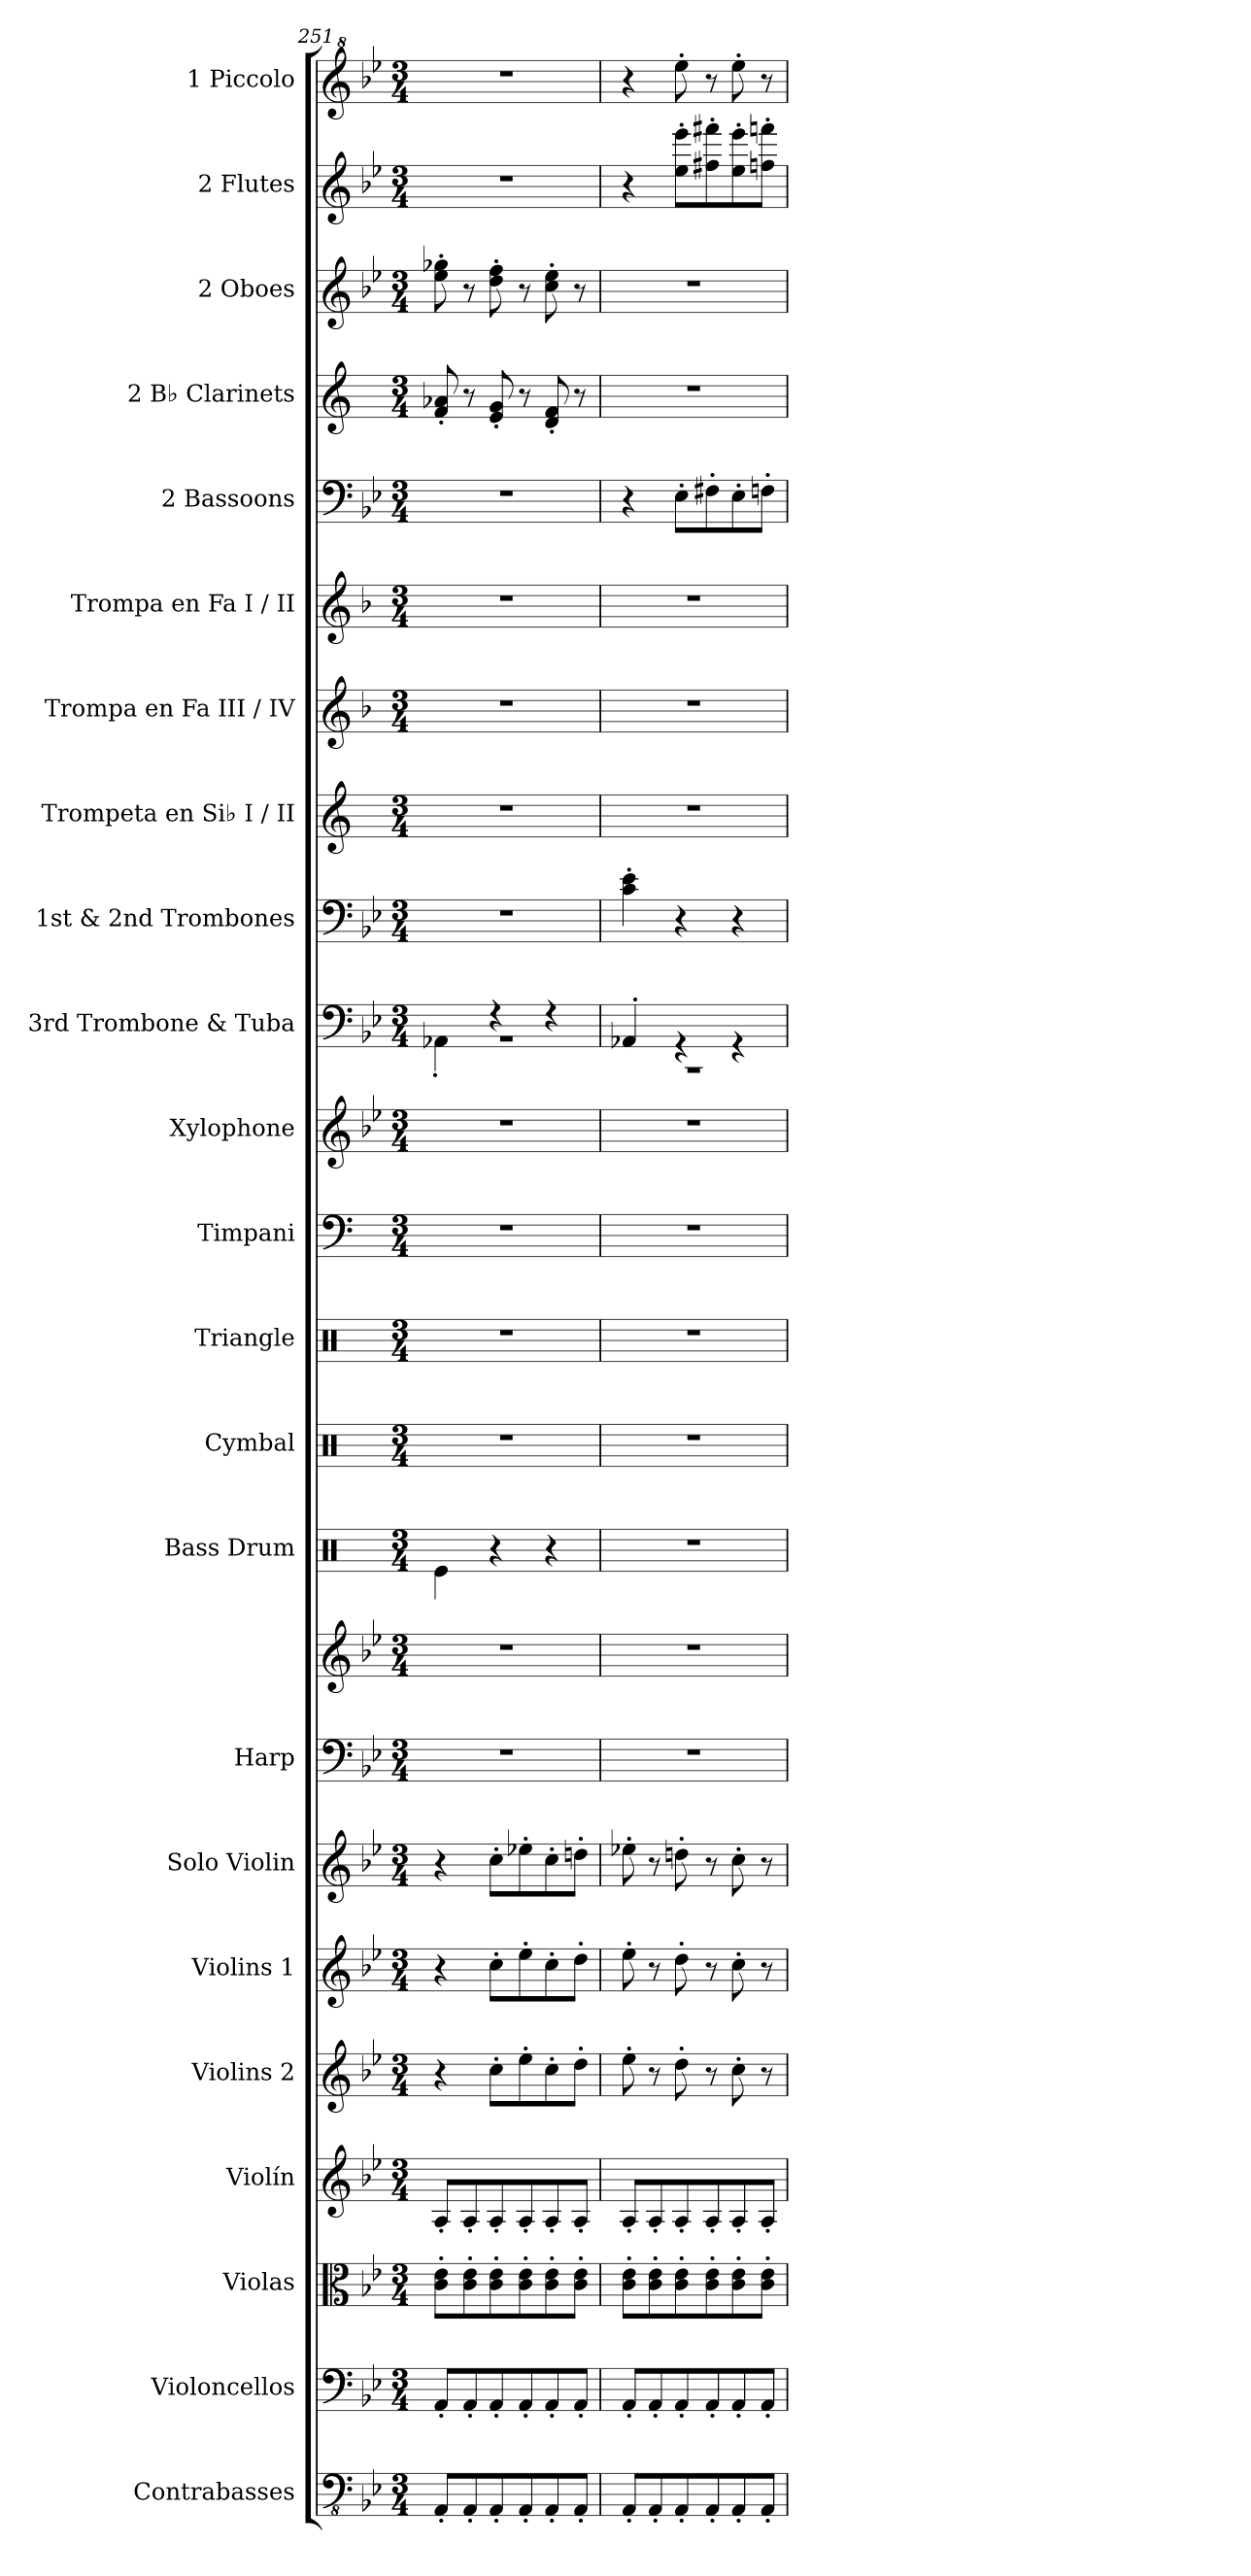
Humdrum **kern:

**kern	**kern	**kern	**kern	**kern	**kern	**kern	**kern	**kern	**kern	**kern	**kern	**kern	**kern	**kern	**kern	**kern	**kern	**kern	**kern	**kern	**kern	**kern	**kern
*part23	*part22	*part21	*part20	*part19	*part18	*part17	*part16	*part16	*part15	*part14	*part13	*part12	*part11	*part10	*part9	*part8	*part7	*part6	*part5	*part4	*part3	*part2	*part1
*staff24	*staff23	*staff22	*staff21	*staff20	*staff19	*staff18	*staff17	*staff16	*staff15	*staff14	*staff13	*staff12	*staff11	*staff10	*staff9	*staff8	*staff7	*staff6	*staff5	*staff4	*staff3	*staff2	*staff1
*I"Contrabasses	*I"Violoncellos	*I"Violas	*I"Violín	*I"Violins 2	*I"Violins 1	*I"Solo Violin	*I"Harp	*	*I"Bass Drum	*I"Cymbal	*I"Triangle	*I"Timpani	*I"Xylophone	*I"3rd Trombone     &amp; Tuba	*I"1st &amp; 2nd Trombones	*I"Trompeta en Si♭  I / II	*I"Trompa en Fa   III / IV	*I"Trompa en Fa I / II	*I"2 Bassoons	*I"2 B♭ Clarinets	*I"2 Oboes	*I"2 Flutes	*I"1 Piccolo
*I'Cbs.	*I'Vlcs.	*I'Vlas.	*I'Vln.	*I'Vlns. 2	*I'Vlns. 1	*I'S. Vln.	*I'Hrp.	*	*I'B. Dr.	*I'Cym.	*I'Trgl.	*I'Timp.	*I'Xyl.	*I'3rd Trb. &amp; Tba.	*I'1st &amp; 2nd    Trbs.	*I'Tpt. Si♭  I / II	*I'Trmp. Fa   III / IV	*I'Trmp. Fa I / II	*I'2 Bsns.	*I'2 B♭ Cls.	*I'2 Obs.	*I'2 Fls.	*I'1 Picc.
*clefFv4	*clefF4	*clefC3	*clefG2	*clefG2	*clefG2	*clefG2	*clefF4	*clefG2	*clefX	*clefX	*clefX	*clefF4	*clefG2	*clefF4	*clefF4	*clefG2	*clefG2	*clefG2	*clefF4	*clefG2	*clefG2	*clefG2	*clefG^2
*	*	*	*	*	*	*	*	*	*	*	*	*	*ITrd-7c-12	*	*	*ITrd1c2	*ITrd4c7	*ITrd4c7	*	*ITrd1c2	*	*	*ITrd-7c-12
*k[b-e-]	*k[b-e-]	*k[b-e-]	*k[b-e-]	*k[b-e-]	*k[b-e-]	*k[b-e-]	*k[b-e-]	*k[b-e-]	*k[]	*k[]	*k[]	*k[]	*k[b-e-]	*k[b-e-]	*k[b-e-]	*k[b-e-]	*k[b-e-]	*k[b-e-]	*k[b-e-]	*k[b-e-]	*k[b-e-]	*k[b-e-]	*k[b-e-]
*M3/4	*M3/4	*M3/4	*M3/4	*M3/4	*M3/4	*M3/4	*M3/4	*M3/4	*M3/4	*M3/4	*M3/4	*M3/4	*M3/4	*M3/4	*M3/4	*M3/4	*M3/4	*M3/4	*M3/4	*M3/4	*M3/4	*M3/4	*M3/4
=251	=251	=251	=251	=251	=251	=251	=251	=251	=251	=251	=251	=251	=251	=251	=251	=251	=251	=251	=251	=251	=251	=251	=251
*	*	*	*	*	*	*	*	*	*	*	*	*	*	*^	*	*	*	*	*	*	*	*	*
8AAA'/L	8AA'/L	8c\' 8e-\'L	8A'/L	4r	4r	4r	2.r	2.r	4Re\	2.r	2.r	2.r	2.r	2.rBB	4AA-X'\	2.r	2.r	2.r	2.r	2.r	8e-/' 8g-X/'	8ee-\' 8gg-X\'	2.r	2.r
8AAA'/	8AA'/	8c\' 8e-\'	8A'/	.	.	.	.	.	.	.	.	.	.	.	.	.	.	.	.	.	8r	8r	.	.
8AAA'/	8AA'/	8c\' 8e-\'	8A'/	8cc'\L	8cc'\L	8cc'\L	.	.	4r	.	.	.	.	.	4rF	.	.	.	.	.	8d/' 8f/'	8dd\' 8ff\'	.	.
8AAA'/	8AA'/	8c\' 8e-\'	8A'/	8ee-'\	8ee-'\	8ee-X'\	.	.	.	.	.	.	.	.	.	.	.	.	.	.	8r	8r	.	.
8AAA'/	8AA'/	8c\' 8e-\'	8A'/	8cc'\	8cc'\	8cc'\	.	.	4r	.	.	.	.	.	4rF	.	.	.	.	.	8c/' 8e-/'	8cc\' 8ee-\'	.	.
8AAA'/J	8AA'/J	8c\' 8e-\'J	8A'/J	8dd'\J	8dd'\J	8ddn'\J	.	.	.	.	.	.	.	.	.	.	.	.	.	.	8r	8r	.	.
!!LO:PB:g=z
=252	=252	=252	=252	=252	=252	=252	=252	=252	=252	=252	=252	=252	=252	=252	=252	=252	=252	=252	=252	=252	=252	=252	=252	=252
8AAA'/L	8AA'/L	8c\' 8e-\'L	8A'/L	8ee-'\	8ee-'\	8ee-X'\	2.r	2.r	2.r	2.r	2.r	2.r	2.r	4AA-X'/	2.r	4c\' 4e-\'	2.r	2.r	2.r	4r	2.r	2.r	4r	4r
8AAA'/	8AA'/	8c\' 8e-\'	8A'/	8r	8r	8r	.	.	.	.	.	.	.	.	.	.	.	.	.	.	.	.	.	.
8AAA'/	8AA'/	8c\' 8e-\'	8A'/	8dd'\	8dd'\	8ddn'\	.	.	.	.	.	.	.	4rGG	.	4r	.	.	.	8E-'\L	.	.	8ee-\' 8eee-\'L	8eeee-'\
8AAA'/	8AA'/	8c\' 8e-\'	8A'/	8r	8r	8r	.	.	.	.	.	.	.	.	.	.	.	.	.	8F#X'\	.	.	8ff#X\' 8fff#X\'	8r
8AAA'/	8AA'/	8c\' 8e-\'	8A'/	8cc'\	8cc'\	8cc'\	.	.	.	.	.	.	.	4rGG	.	4r	.	.	.	8E-'\	.	.	8ee-\' 8eee-\'	8eeee-'\
8AAA'/J	8AA'/J	8c\' 8e-\'J	8A'/J	8r	8r	8r	.	.	.	.	.	.	.	.	.	.	.	.	.	8Fn'\J	.	.	8ffn\' 8fffn\'J	8r
*	*	*	*	*	*	*	*	*	*	*	*	*	*	*v	*v	*	*	*	*	*	*	*	*	*
=	=	=	=	=	=	=	=	=	=	=	=	=	=	=	=	=	=	=	=	=	=	=	=
*-	*-	*-	*-	*-	*-	*-	*-	*-	*-	*-	*-	*-	*-	*-	*-	*-	*-	*-	*-	*-	*-	*-	*-
